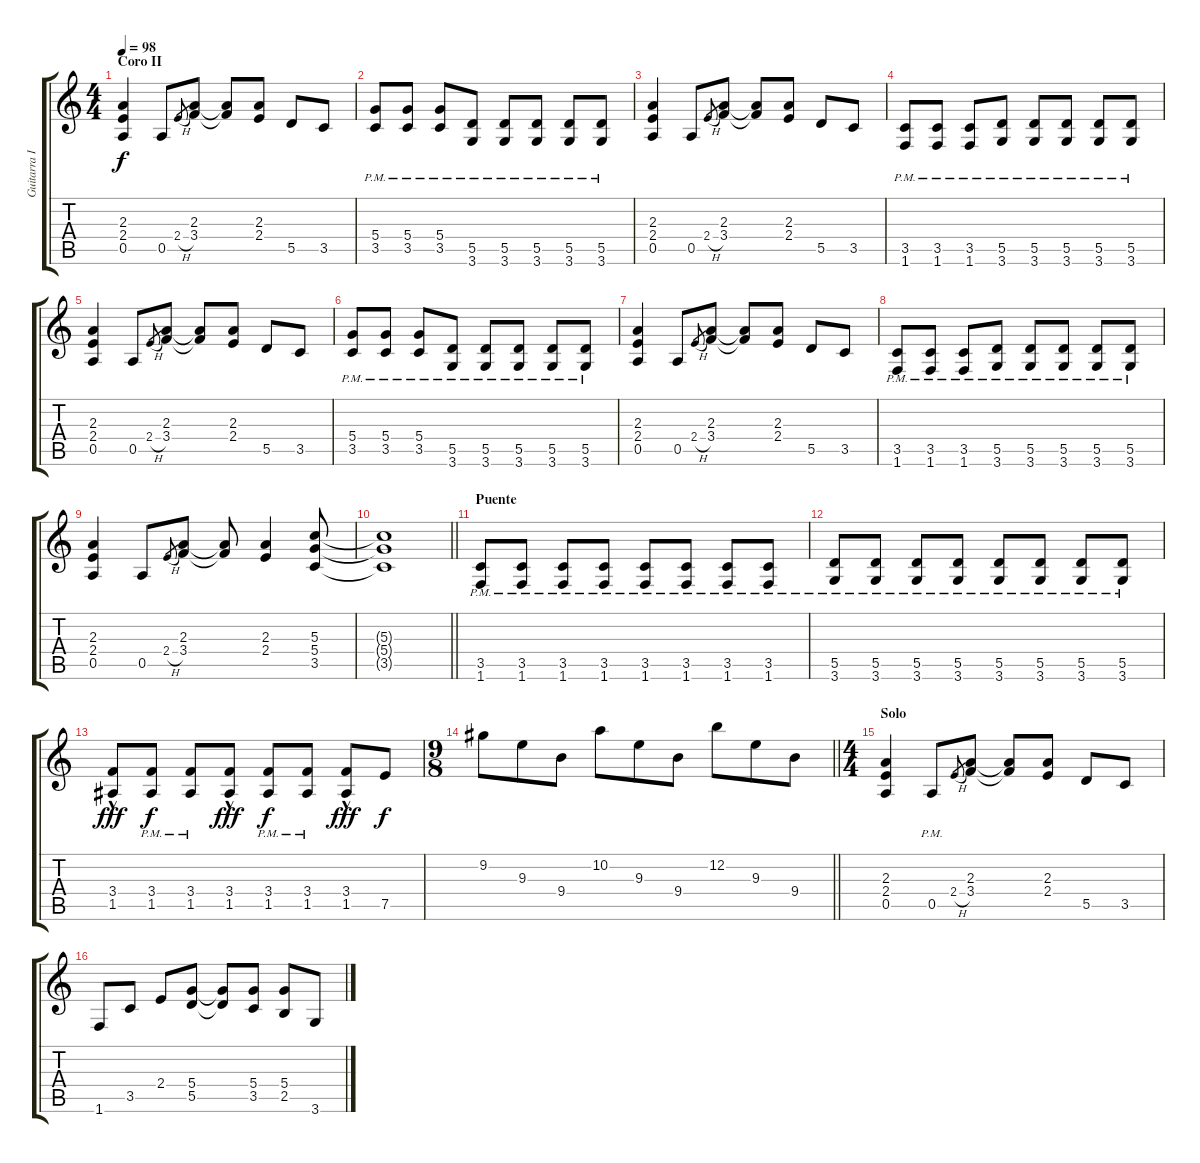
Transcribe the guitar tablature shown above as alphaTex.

\track ("Guitarra I" "Guitarra I") {instrument overdrivenguitar}
\staff {score tabs}
\tuning (E4 B3 G3 D3 A2 E2) {hide}
\ts (4 4)
\section ("" "Coro II")
\tempo 98
\clef g2
\ks aminor
(2.3 2.4 0.5).4{dy f} 0.5.8 2.4{h}.8{gr} (2.3 3.4).8 (2.3{t} 3.4{t}).8 (2.3 2.4).8 5.5.8 3.5.8 |
(5.4{pm} 3.5{pm}).8 (5.4{pm} 3.5{pm}).8 (5.4{pm} 3.5{pm}).8 (5.5{pm} 3.6{pm}).8 (5.5{pm} 3.6{pm}).8 (5.5{pm} 3.6{pm}).8 (5.5{pm} 3.6{pm}).8 (5.5{pm} 3.6{pm}).8 |
(2.3 2.4 0.5).4 0.5.8 2.4{h}.8{gr} (2.3 3.4).8 (2.3{t} 3.4{t}).8 (2.3 2.4).8 5.5.8 3.5.8 |
(3.5{pm} 1.6{pm}).8 (3.5{pm} 1.6{pm}).8 (3.5{pm} 1.6{pm}).8 (5.5{pm} 3.6{pm}).8 (5.5{pm} 3.6{pm}).8 (5.5{pm} 3.6{pm}).8 (5.5{pm} 3.6{pm}).8 (5.5{pm} 3.6{pm}).8 |
(2.3 2.4 0.5).4 0.5.8 2.4{h}.8{gr} (2.3 3.4).8 (2.3{t} 3.4{t}).8 (2.3 2.4).8 5.5.8 3.5.8 |
(5.4{pm} 3.5{pm}).8 (5.4{pm} 3.5{pm}).8 (5.4{pm} 3.5{pm}).8 (5.5{pm} 3.6{pm}).8 (5.5{pm} 3.6{pm}).8 (5.5{pm} 3.6{pm}).8 (5.5{pm} 3.6{pm}).8 (5.5{pm} 3.6{pm}).8 |
(2.3 2.4 0.5).4 0.5.8 2.4{h}.8{gr} (2.3 3.4).8 (2.3{t} 3.4{t}).8 (2.3 2.4).8 5.5.8 3.5.8 |
(3.5{pm} 1.6{pm}).8 (3.5{pm} 1.6{pm}).8 (3.5{pm} 1.6{pm}).8 (5.5{pm} 3.6{pm}).8 (5.5{pm} 3.6{pm}).8 (5.5{pm} 3.6{pm}).8 (5.5{pm} 3.6{pm}).8 (5.5{pm} 3.6{pm}).8 |
(2.3 2.4 0.5).4 0.5.8 2.4{h}.8{gr} (2.3 3.4).8 (2.3{t} 3.4{t}).8 (2.3 2.4).4 (5.3 5.4 3.5).8 |
\barLineRight lightlight
(5.3{t} 5.4{t} 3.5{t}).1 |
\section ("" "Puente")
(3.5{pm} 1.6{pm}).8 (3.5{pm} 1.6{pm}).8 (3.5{pm} 1.6{pm}).8 (3.5{pm} 1.6{pm}).8 (3.5{pm} 1.6{pm}).8 (3.5{pm} 1.6{pm}).8 (3.5{pm} 1.6{pm}).8 (3.5{pm} 1.6{pm}).8 |
(5.5{pm} 3.6{pm}).8 (5.5{pm} 3.6{pm}).8 (5.5{pm} 3.6{pm}).8 (5.5{pm} 3.6{pm}).8 (5.5{pm} 3.6{pm}).8 (5.5{pm} 3.6{pm}).8 (5.5{pm} 3.6{pm}).8 (5.5{pm} 3.6{pm}).8 |
(3.4{hac} 1.5).8{dy fff} (3.4{pm} 1.5{pm}).8{dy f} (3.4{pm} 1.5{pm}).8 (3.4{hac} 1.5).8{dy fff} (3.4{pm} 1.5{pm}).8{dy f} (3.4{pm} 1.5{pm}).8 (3.4{hac} 1.5).8{dy fff} 7.5.8{dy f} |
\ts (9 8)
\barLineRight lightlight
9.2.8 9.3.8 9.4.8 10.2.8 9.3.8 9.4.8 12.2.8 9.3.8 9.4.8 |
\ts (4 4)
\section ("" "Solo")
(2.3 2.4 0.5).4 0.5{pm}.8 2.4{h}.8{gr} (2.3 3.4).8 (2.3{t} 3.4{t}).8 (2.3 2.4).8 5.5.8 3.5.8 |
1.6.8 3.5.8 2.4.8 (5.4 5.5).8 (5.4{t} 5.5{t}).8 (5.4 3.5).8 (5.4 2.5).8 3.6.8
